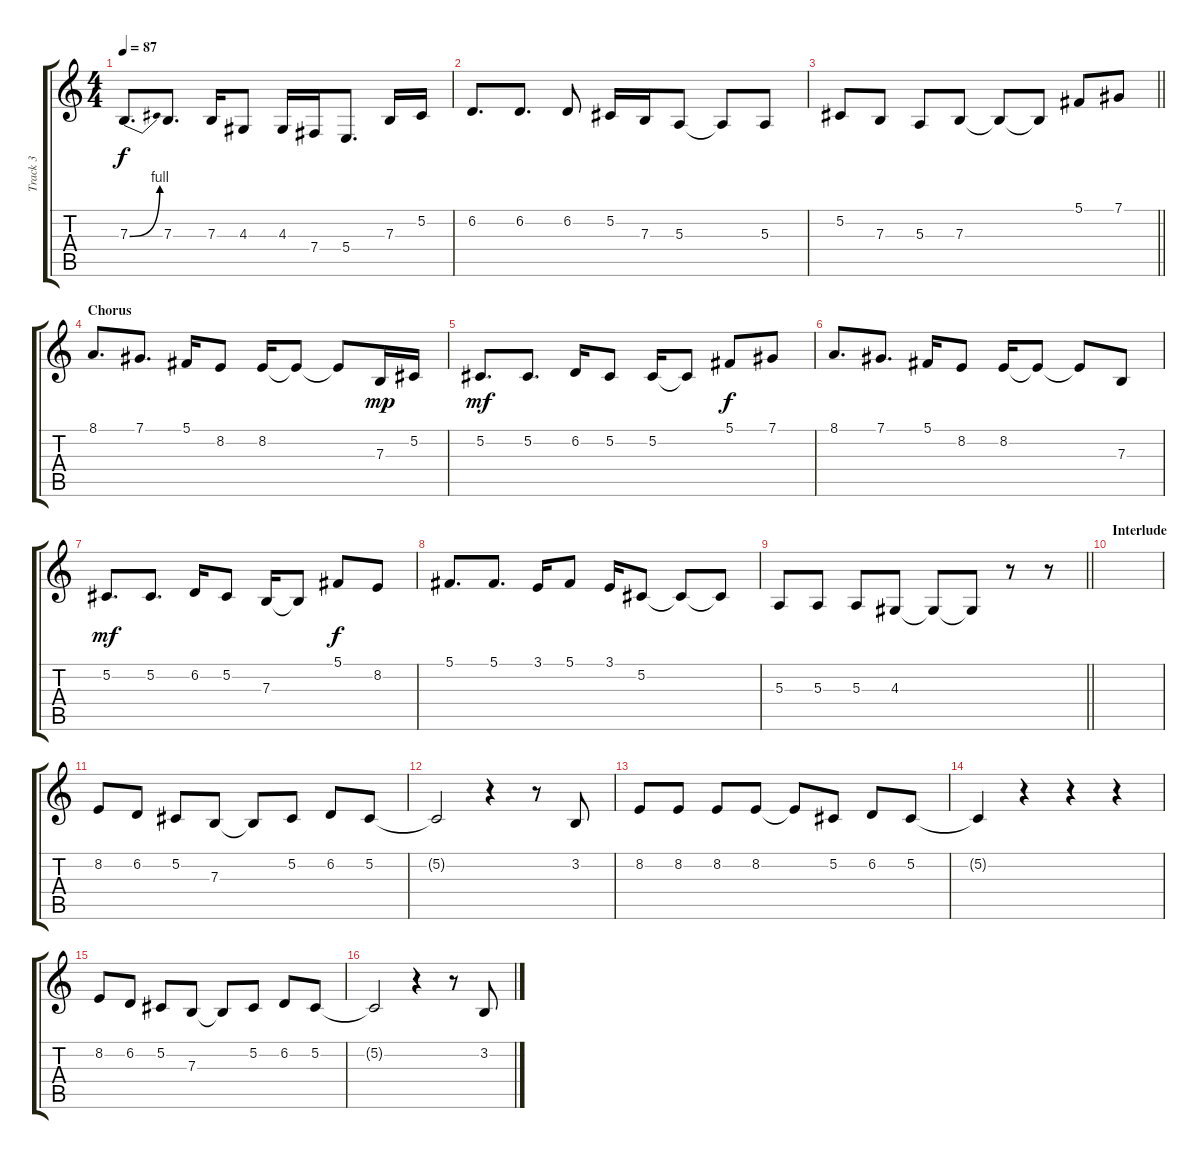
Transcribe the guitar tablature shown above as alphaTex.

\track ("Track 3" "Track 3") {instrument clarinet}
\staff {score tabs}
\tuning (Db4 Ab3 E3 B2 Gb2 B1) {hide}
\ts (4 4)
\tempo 87
\clef g2
\ks c
7.3{be (bend 0 0 60 4)}.8{d dy f} 7.3.8{d} 7.3.16 4.3.8 4.3.16 7.4.16 5.4.8{d} 7.3.16 5.2.16 |
6.2.8{d} 6.2.8{d} 6.2.8 5.2.16 7.3.16 5.3.8 5.3{t}.8 5.3.8 |
\barLineRight lightlight
5.2.8 7.3.8 5.3.8 7.3.8 7.3{t}.8 7.3{t}.8 5.1.8 7.1.8 |
\section ("" "Chorus")
8.1.8{d} 7.1.8{d} 5.1.16 8.2.8 8.2.16 8.2{t}.8 8.2{t}.8 7.3.16{dy mp} 5.2.16 |
5.2.8{d dy mf} 5.2.8{d} 6.2.16 5.2.8 5.2.16 5.2{t}.8 5.1.8{dy f} 7.1.8 |
8.1.8{d} 7.1.8{d} 5.1.16 8.2.8 8.2.16 8.2{t}.8 8.2{t}.8 7.3.8 |
5.2.8{d dy mf} 5.2.8{d} 6.2.16 5.2.8 7.3.16 7.3{t}.8 5.1.8{dy f} 8.2.8 |
5.1.8{d} 5.1.8{d} 3.1.16 5.1.8 3.1.16 5.2.8 5.2{t}.8 5.2{t}.8 |
\barLineRight lightlight
5.3.8 5.3.8 5.3.8 4.3.8 4.3{t}.8 4.3{t}.8 r.8 r.8 |
\section ("" "Interlude")
|
8.2.8 6.2.8 5.2.8 7.3.8 7.3{t}.8 5.2.8 6.2.8 5.2.8 |
5.2{t}.2 r.4 r.8 3.2.8 |
8.2.8 8.2.8 8.2.8 8.2.8 8.2{t}.8 5.2.8 6.2.8 5.2.8 |
5.2{t}.4 r.4 r.4 r.4 |
8.2.8 6.2.8 5.2.8 7.3.8 7.3{t}.8 5.2.8 6.2.8 5.2.8 |
5.2{t}.2 r.4 r.8 3.2.8
